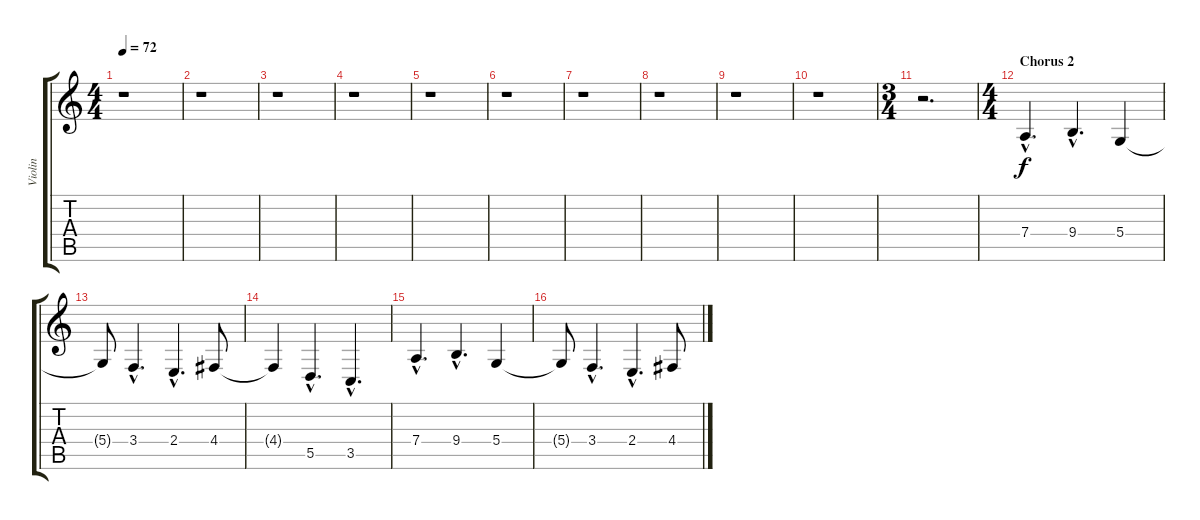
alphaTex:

\track ("Violin" "Violin") {instrument violin}
\staff {score tabs}
\tuning (E4 B3 G3 D3 A2 E2) {hide}
\ts (4 4)
\tempo 72
\clef g2
\ks c
r.1{dy f} |
r.1 |
r.1 |
r.1 |
r.1 |
r.1 |
r.1 |
r.1 |
r.1 |
r.1 |
\ts (3 4)
r.2{d} |
\ts (4 4)
\section ("" "Chorus 2")
7.4{hac}.4{d} 9.4{hac}.4{d} 5.4.4 |
5.4{t}.8 3.4{hac}.4{d} 2.4{hac}.4{d} 4.4.8 |
4.4{t}.4 5.5{hac}.4{d} 3.5{hac}.4{d} |
7.4{hac}.4{d} 9.4{hac}.4{d} 5.4.4 |
5.4{t}.8 3.4{hac}.4{d} 2.4{hac}.4{d} 4.4.8
